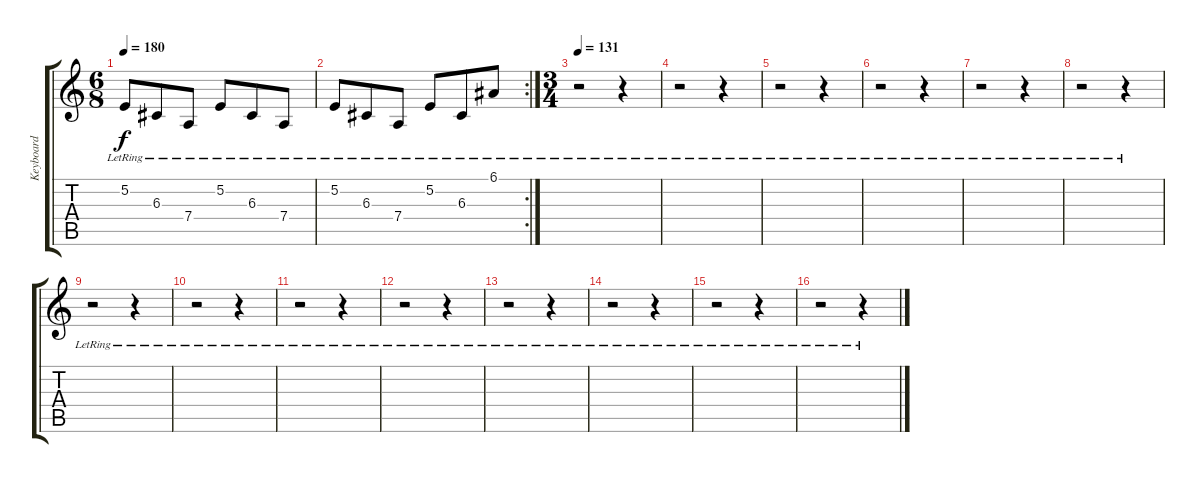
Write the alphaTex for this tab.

\track ("Keyboard" "Keyboard") {instrument acousticgrandpiano}
\staff {score tabs}
\tuning (E4 B3 G3 D3 A2 E2) {hide}
\ts (6 8)
\tempo 180
\clef g2
\ks c
5.2{lr}.8{dy f} 6.3{lr}.8 7.4{lr}.8 5.2{lr}.8 6.3{lr}.8 7.4{lr}.8 |
\rc 2
5.2{lr}.8 6.3{lr}.8 7.4{lr}.8 5.2{lr}.8 6.3{lr}.8 6.1{lr}.8 |
\ts (3 4)
\tempo 131
r.2 r.4 |
r.2 r.4 |
r.2 r.4 |
r.2 r.4 |
r.2 r.4 |
r.2 r.4 |
r.2 r.4 |
r.2 r.4 |
r.2 r.4 |
r.2 r.4 |
r.2 r.4 |
r.2 r.4 |
r.2 r.4 |
r.2 r.4
